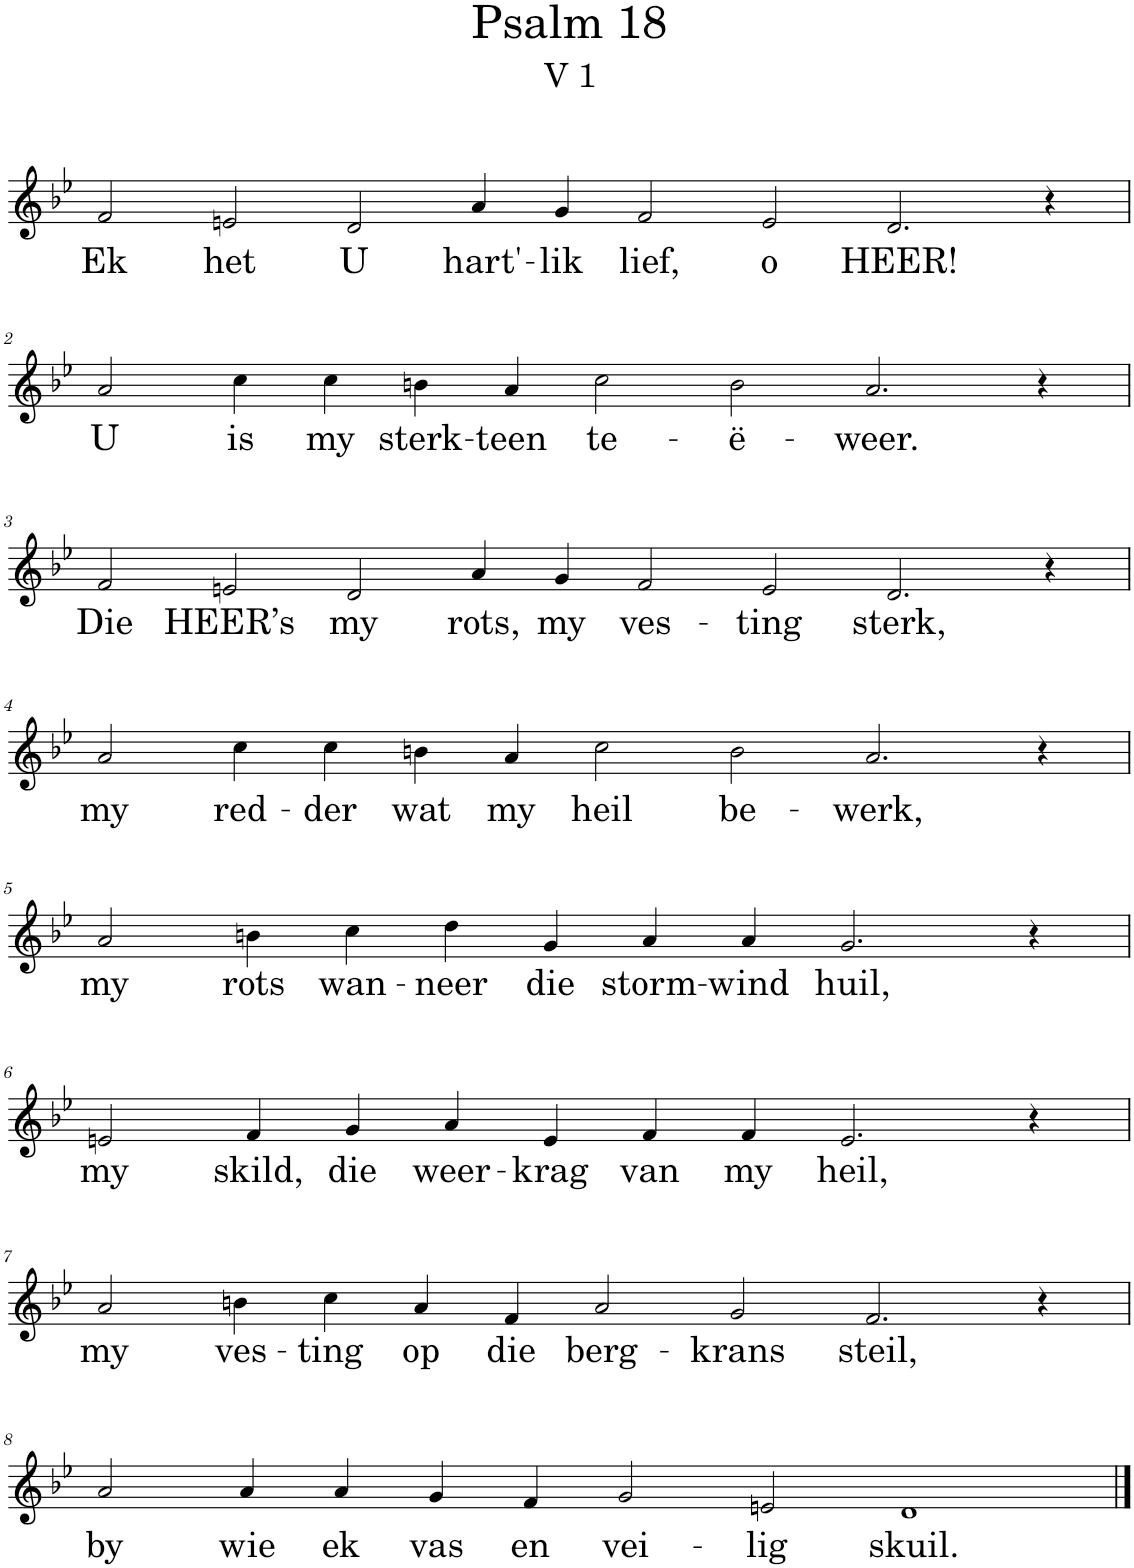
**kern	**text
*part1	*part1
*staff1	*staff1
*I"Pipe Organ	*
*I'Org.	*
*clefG2	*
*k[b-e-]	*
*M16/4	*
=1	=1
!	!LO:LY:b
2f/	Ek
!	!LO:LY:b
2en/	het
!	!LO:LY:b
2d/	U
!	!LO:LY:b
4a/	hart'-
!	!LO:LY:b
4g/	-lik
!	!LO:LY:b
2f/	lief,
!	!LO:LY:b
2e/	o
!	!LO:LY:b
2.d/	HEER!
4r	.
!!LO:LB:g=z
=2	=2
*M14/4	*
!	!LO:LY:b
2a/	U
!	!LO:LY:b
4cc\	is
!	!LO:LY:b
4cc\	my
!	!LO:LY:b
4bn\	sterk-
!	!LO:LY:b
4a/	-teen
!	!LO:LY:b
2cc\	te-
!	!LO:LY:b
2b\	-ë-
!	!LO:LY:b
2.a/	-weer.
4r	.
!!LO:LB:g=z
=3	=3
*M16/4	*
!	!LO:LY:b
2f/	Die
!	!LO:LY:b
2en/	HEER’s
!	!LO:LY:b
2d/	my
!	!LO:LY:b
4a/	rots,
!	!LO:LY:b
4g/	my
!	!LO:LY:b
2f/	ves-
!	!LO:LY:b
2e/	-ting
!	!LO:LY:b
2.d/	sterk,
4r	.
!!LO:LB:g=z
=4	=4
*M14/4	*
!	!LO:LY:b
2a/	my
!	!LO:LY:b
4cc\	red-
!	!LO:LY:b
4cc\	-der
!	!LO:LY:b
4bn\	wat
!	!LO:LY:b
4a/	my
!	!LO:LY:b
2cc\	heil
!	!LO:LY:b
2b\	be-
!	!LO:LY:b
2.a/	-werk,
4r	.
!!LO:LB:g=z
=5	=5
*M12/4	*
!	!LO:LY:b
2a/	my
!	!LO:LY:b
4bn\	rots
!	!LO:LY:b
4cc\	wan-
!	!LO:LY:b
4dd\	-neer
!	!LO:LY:b
4g/	die
!	!LO:LY:b
4a/	storm-
!	!LO:LY:b
4a/	-wind
!	!LO:LY:b
2.g/	huil,
4r	.
!!LO:LB:g=z
=6	=6
!	!LO:LY:b
2en/	my
!	!LO:LY:b
4f/	skild,
!	!LO:LY:b
4g/	die
!	!LO:LY:b
4a/	weer-
!	!LO:LY:b
4e/	-krag
!	!LO:LY:b
4f/	van
!	!LO:LY:b
4f/	my
!	!LO:LY:b
2.e/	heil,
4r	.
!!LO:LB:g=z
=7	=7
*M14/4	*
!	!LO:LY:b
2a/	my
!	!LO:LY:b
4bn\	ves-
!	!LO:LY:b
4cc\	-ting
!	!LO:LY:b
4a/	op
!	!LO:LY:b
4f/	die
!	!LO:LY:b
2a/	berg-
!	!LO:LY:b
2g/	-krans
!	!LO:LY:b
2.f/	steil,
4r	.
!!LO:LB:g=z
=8	=8
!	!LO:LY:b
2a/	by
!	!LO:LY:b
4a/	wie
!	!LO:LY:b
4a/	ek
!	!LO:LY:b
4g/	vas
!	!LO:LY:b
4f/	en
!	!LO:LY:b
2g/	vei-
!	!LO:LY:b
2en/	-lig
!	!LO:LY:b
1d	skuil.
==	==
*-	*-
